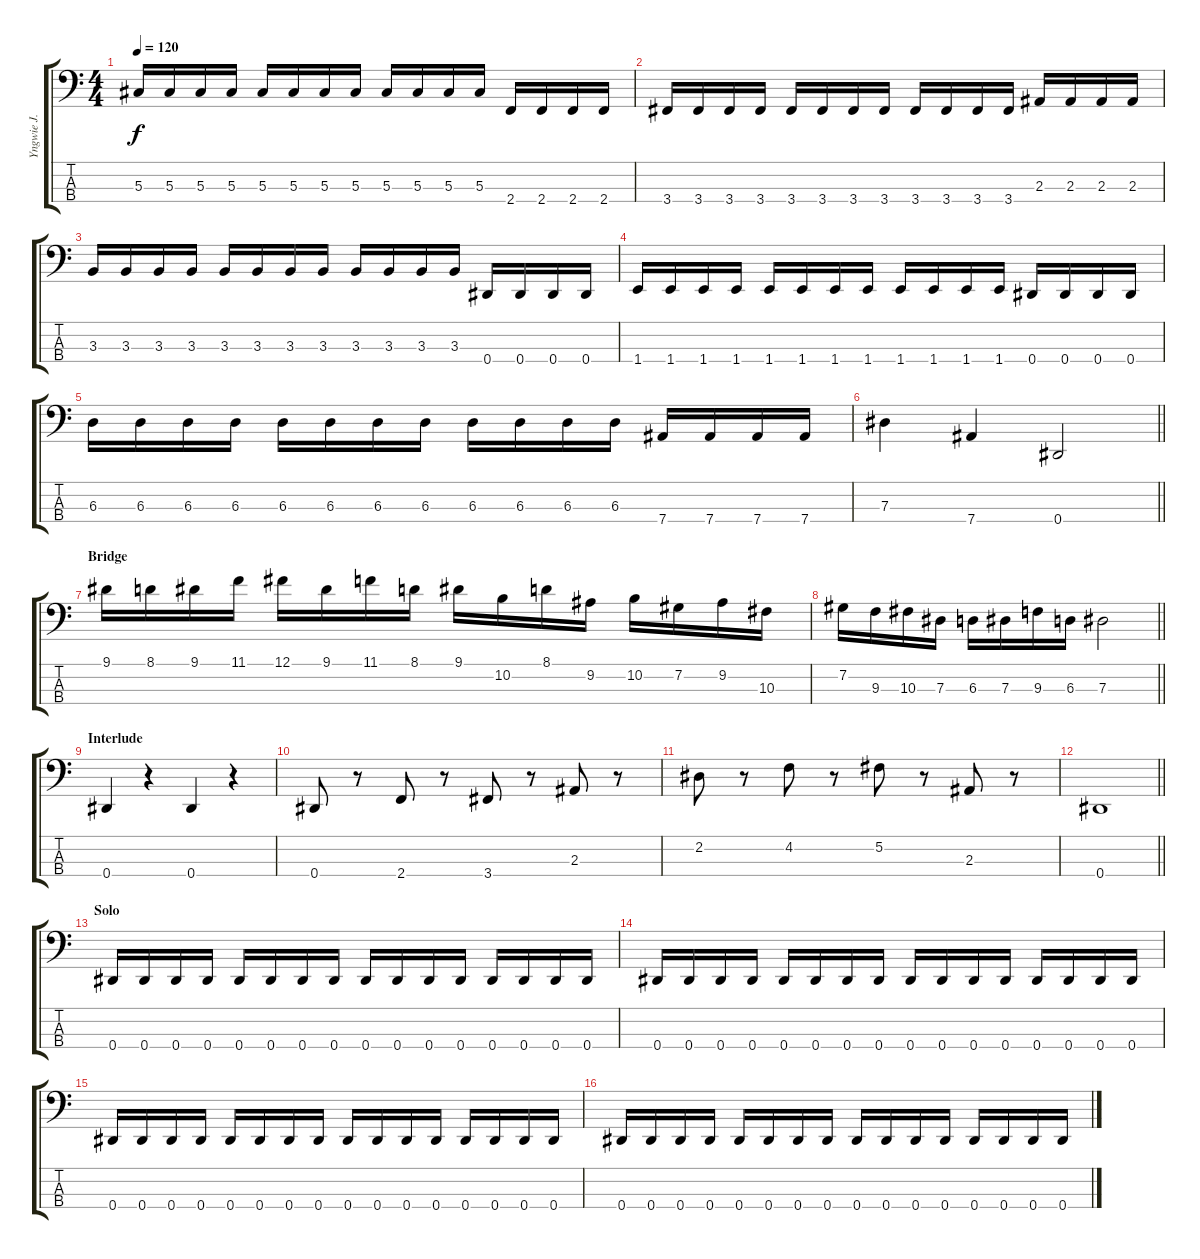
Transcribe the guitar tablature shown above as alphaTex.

\track ("Yngwie J. Malmsteen" "Yngwie J. ") {instrument electricbassfinger}
\staff {score tabs}
\tuning (Gb2 Db2 Ab1 Eb1) {hide}
\ts (4 4)
\tempo 120
\clef f4
\ks c
5.3.16{dy f} 5.3.16 5.3.16 5.3.16 5.3.16 5.3.16 5.3.16 5.3.16 5.3.16 5.3.16 5.3.16 5.3.16 2.4.16 2.4.16 2.4.16 2.4.16 |
3.4.16 3.4.16 3.4.16 3.4.16 3.4.16 3.4.16 3.4.16 3.4.16 3.4.16 3.4.16 3.4.16 3.4.16 2.3.16 2.3.16 2.3.16 2.3.16 |
3.3.16 3.3.16 3.3.16 3.3.16 3.3.16 3.3.16 3.3.16 3.3.16 3.3.16 3.3.16 3.3.16 3.3.16 0.4.16 0.4.16 0.4.16 0.4.16 |
1.4.16 1.4.16 1.4.16 1.4.16 1.4.16 1.4.16 1.4.16 1.4.16 1.4.16 1.4.16 1.4.16 1.4.16 0.4.16 0.4.16 0.4.16 0.4.16 |
6.3.16 6.3.16 6.3.16 6.3.16 6.3.16 6.3.16 6.3.16 6.3.16 6.3.16 6.3.16 6.3.16 6.3.16 7.4.16 7.4.16 7.4.16 7.4.16 |
\barLineRight lightlight
7.3.4 7.4.4 0.4.2 |
\section ("" "Bridge")
9.1.16 8.1.16 9.1.16 11.1.16 12.1.16 9.1.16 11.1.16 8.1.16 9.1.16 10.2.16 8.1.16 9.2.16 10.2.16 7.2.16 9.2.16 10.3.16 |
\barLineRight lightlight
7.2.16 9.3.16 10.3.16 7.3.16 6.3.16 7.3.16 9.3.16 6.3.16 7.3.2 |
\section ("" "Interlude")
0.4.4 r.4 0.4.4 r.4 |
0.4.8 r.8 2.4.8 r.8 3.4.8 r.8 2.3.8 r.8 |
2.2.8 r.8 4.2.8 r.8 5.2.8 r.8 2.3.8 r.8 |
\barLineRight lightlight
0.4.1 |
\section ("" "Solo")
0.4.16 0.4.16 0.4.16 0.4.16 0.4.16 0.4.16 0.4.16 0.4.16 0.4.16 0.4.16 0.4.16 0.4.16 0.4.16 0.4.16 0.4.16 0.4.16 |
0.4.16 0.4.16 0.4.16 0.4.16 0.4.16 0.4.16 0.4.16 0.4.16 0.4.16 0.4.16 0.4.16 0.4.16 0.4.16 0.4.16 0.4.16 0.4.16 |
0.4.16 0.4.16 0.4.16 0.4.16 0.4.16 0.4.16 0.4.16 0.4.16 0.4.16 0.4.16 0.4.16 0.4.16 0.4.16 0.4.16 0.4.16 0.4.16 |
0.4.16 0.4.16 0.4.16 0.4.16 0.4.16 0.4.16 0.4.16 0.4.16 0.4.16 0.4.16 0.4.16 0.4.16 0.4.16 0.4.16 0.4.16 0.4.16
